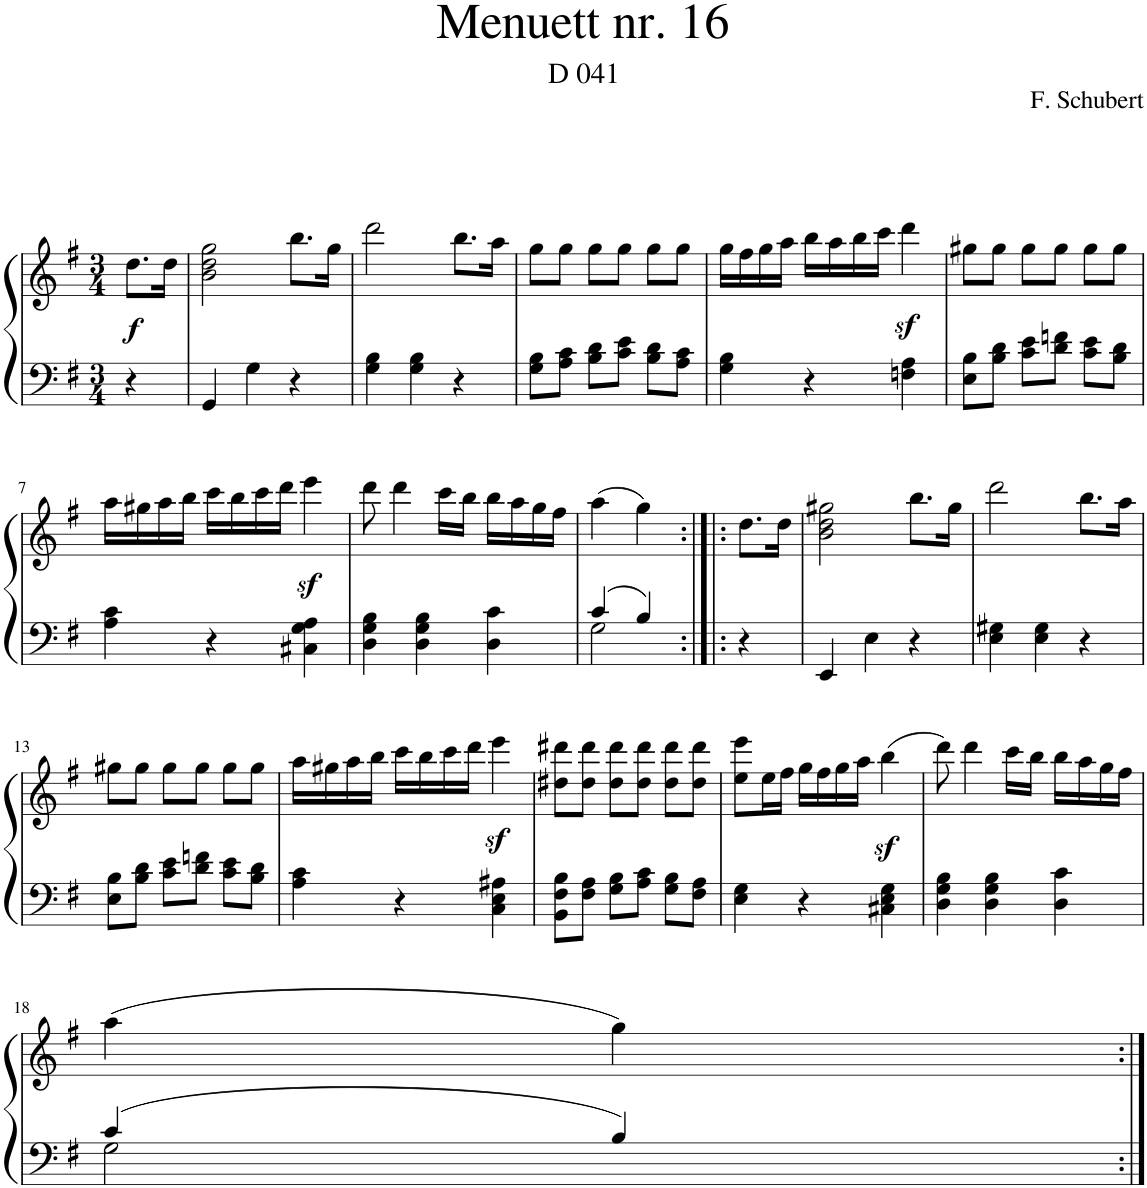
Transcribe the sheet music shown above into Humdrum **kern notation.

**kern	**kern	**dynam
*part1	*part1	*part1
*staff2	*staff1	*staff1/2
*I"Piano	*	*
*I'Pno.	*	*
*clefF4	*clefG2	*
*k[f#]	*k[f#]	*
*M3/4	*M3/4	*
=1	=1	=1
!	!	!LO:DY:b
4r	8.dd\L	f
.	16dd\Jk	.
=2	=2	=2
4GG/	2b\ 2dd\ 2gg\	.
4G\	.	.
4r	8.bb\L	.
.	16gg\Jk	.
=3	=3	=3
4G\ 4B\	2ddd\	.
4G\ 4B\	.	.
4r	8.bb\L	.
.	16aa\Jk	.
=4	=4	=4
8G\ 8B\L	8gg\L	.
8A\ 8c\J	8gg\J	.
8B\ 8d\L	8gg\L	.
8c\ 8e\J	8gg\J	.
8B\ 8d\L	8gg\L	.
8A\ 8c\J	8gg\J	.
=5	=5	=5
4G\ 4B\	16gg\LL	.
.	16ff#\	.
.	16gg\	.
.	16aa\JJ	.
4r	16bb\LL	.
.	16aa\	.
.	16bb\	.
.	16ccc\JJ	.
4Fn\ 4A\	4dddz<\	.
=6	=6	=6
8E\ 8B\L	8gg#X\L	.
8B\ 8d\J	8gg#\J	.
8c\ 8e\L	8gg#\L	.
8d\ 8fn\J	8gg#\J	.
8c\ 8e\L	8gg#\L	.
8B\ 8d\J	8gg#\J	.
!!LO:LB:g=z
=7	=7	=7
4A\ 4c\	16aa\LL	.
.	16gg#X\	.
.	16aa\	.
.	16bb\JJ	.
4r	16ccc\LL	.
.	16bb\	.
.	16ccc\	.
.	16ddd\JJ	.
4C#X\ 4G\ 4A\	4eeez<\	.
=8	=8	=8
4D\ 4G\ 4B\	8ddd\	.
.	4ddd\	.
4D\ 4G\ 4B\	.	.
.	16ccc\LL	.
.	16bb\JJ	.
4D\ 4c\	16bb\LL	.
.	16aa\	.
.	16gg\	.
.	16ff#\JJ	.
=9	=9	=9
*^	*	*
4c/	2G\	(4aa\	.
4B/	.	4gg\)	.
*v	*v	*	*
=10:|!|:	=10:|!|:	=10:|!|:
4r	8.dd\L	.
.	16dd\Jk	.
=11	=11	=11
4EE/	2b\ 2dd\ 2gg#X\	.
4E\	.	.
4r	8.bb\L	.
.	16gg#\Jk	.
=12	=12	=12
4E\ 4G#X\	2ddd\	.
4E\ 4G#\	.	.
4r	8.bb\L	.
.	16aa\Jk	.
!!LO:LB:g=z
=13	=13	=13
8E\ 8B\L	8gg#X\L	.
8B\ 8d\J	8gg#\J	.
8c\ 8e\L	8gg#\L	.
8d\ 8fn\J	8gg#\J	.
8c\ 8e\L	8gg#\L	.
8B\ 8d\J	8gg#\J	.
=14	=14	=14
4A\ 4c\	16aa\LL	.
.	16gg#X\	.
.	16aa\	.
.	16bb\JJ	.
4r	16ccc\LL	.
.	16bb\	.
.	16ccc\	.
.	16ddd\JJ	.
4C\ 4E\ 4A#X\	4eeez<\	.
=15	=15	=15
8BB\ 8F#\ 8B\L	8dd#X\ 8ddd#X\L	.
8F#\ 8A\J	8dd#\ 8ddd#\J	.
8G\ 8B\L	8dd#\ 8ddd#\L	.
8A\ 8c\J	8dd#\ 8ddd#\J	.
8G\ 8B\L	8dd#\ 8ddd#\L	.
8F#\ 8A\J	8dd#\ 8ddd#\J	.
=16	=16	=16
4E\ 4G\	8ee\ 8eee\L	.
.	16ee\L	.
.	16ff#\JJ	.
4r	16gg\LL	.
.	16ff#\	.
.	16gg\	.
.	16aa\JJ	.
4C#X\ 4E\ 4G\	(4bbz<\	.
=17	=17	=17
4D\ 4G\ 4B\	8ddd\)	.
.	4ddd\	.
4D\ 4G\ 4B\	.	.
.	16ccc\LL	.
.	16bb\JJ	.
4D\ 4c\	16bb\LL	.
.	16aa\	.
.	16gg\	.
.	16ff#\JJ	.
!!LO:LB:g=z
=18	=18	=18
*^	*	*
4c/	2G\	(4aa\	.
4B/	.	4gg\)	.
*v	*v	*	*
=:|!	=:|!	=:|!
*-	*-	*-
